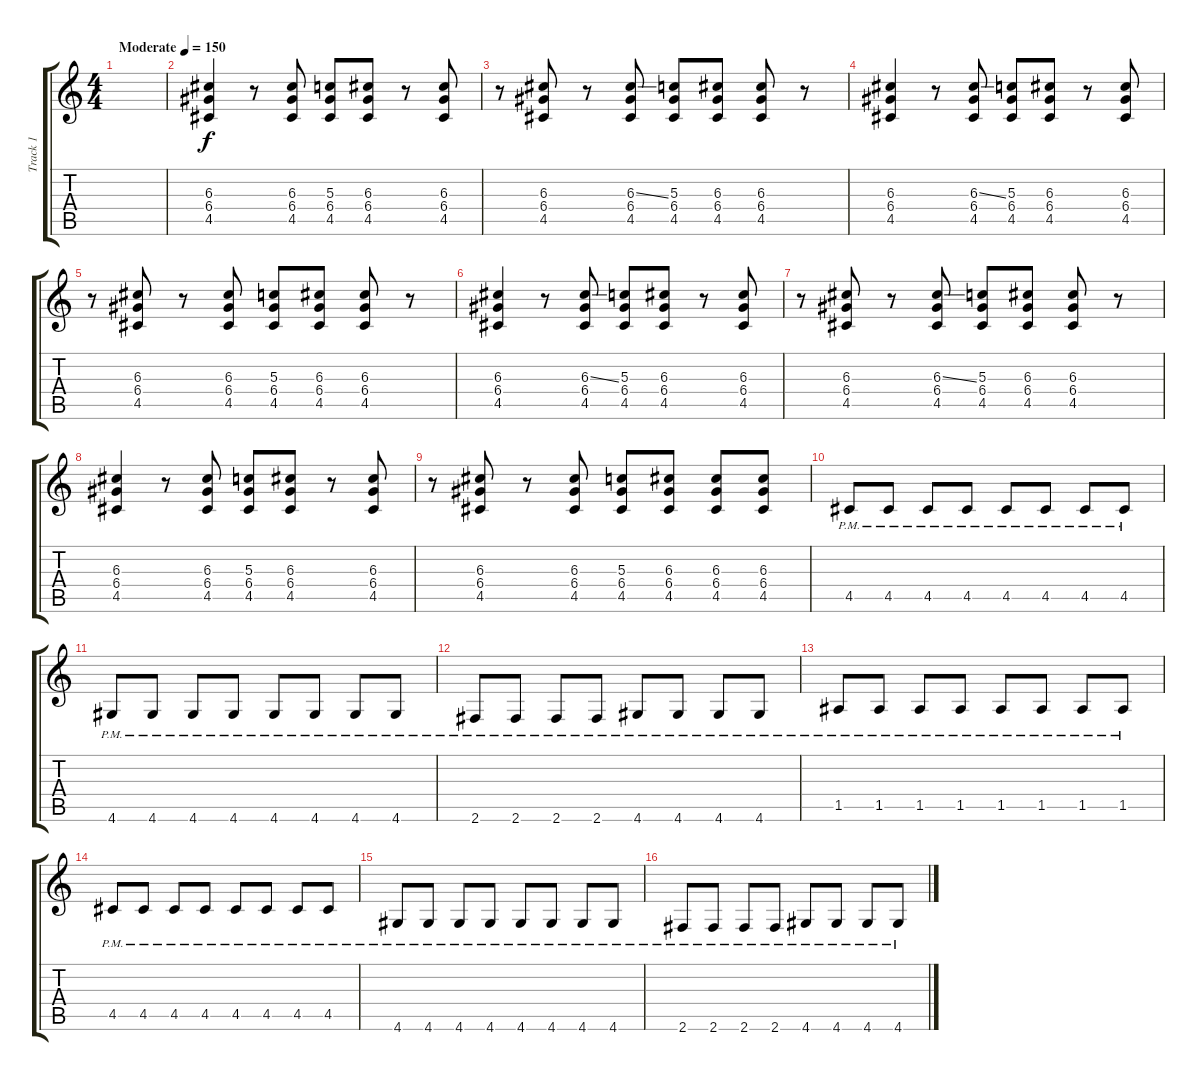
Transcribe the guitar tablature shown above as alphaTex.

\track ("Track 1" "Track 1") {instrument distortionguitar}
\staff {score tabs}
\tuning (E4 B3 G3 D3 A2 E2) {hide}
\ts (4 4)
\tempo (150 "Moderate")
\clef g2
\ks c
|
(6.3 6.4 4.5).4 r.8 (6.3 6.4 4.5).8 (5.3 6.4 4.5).8 (6.3 6.4 4.5).8 r.8 (6.3 6.4 4.5).8 |
r.8 (6.3 6.4 4.5).8 r.8 (6.3{ss} 6.4 4.5).8 (5.3 6.4 4.5).8 (6.3 6.4 4.5).8 (6.3 6.4 4.5).8 r.8 |
(6.3 6.4 4.5).4 r.8 (6.3{ss} 6.4 4.5).8 (5.3 6.4 4.5).8 (6.3 6.4 4.5).8 r.8 (6.3 6.4 4.5).8 |
r.8 (6.3 6.4 4.5).8 r.8 (6.3 6.4 4.5).8 (5.3 6.4 4.5).8 (6.3 6.4 4.5).8 (6.3 6.4 4.5).8 r.8 |
(6.3 6.4 4.5).4 r.8 (6.3{ss} 6.4 4.5).8 (5.3 6.4 4.5).8 (6.3 6.4 4.5).8 r.8 (6.3 6.4 4.5).8 |
r.8 (6.3 6.4 4.5).8 r.8 (6.3{ss} 6.4 4.5).8 (5.3 6.4 4.5).8 (6.3 6.4 4.5).8 (6.3 6.4 4.5).8 r.8 |
(6.3 6.4 4.5).4 r.8 (6.3 6.4 4.5).8 (5.3 6.4 4.5).8 (6.3 6.4 4.5).8 r.8 (6.3 6.4 4.5).8 |
r.8 (6.3 6.4 4.5).8 r.8 (6.3 6.4 4.5).8 (5.3 6.4 4.5).8 (6.3 6.4 4.5).8 (6.3 6.4 4.5).8 (6.3 6.4 4.5).8 |
4.5{pm}.8 4.5{pm}.8 4.5{pm}.8 4.5{pm}.8 4.5{pm}.8 4.5{pm}.8 4.5{pm}.8 4.5{pm}.8 |
4.6{pm}.8 4.6{pm}.8 4.6{pm}.8 4.6{pm}.8 4.6{pm}.8 4.6{pm}.8 4.6{pm}.8 4.6{pm}.8 |
2.6{pm}.8 2.6{pm}.8 2.6{pm}.8 2.6{pm}.8 4.6{pm}.8 4.6{pm}.8 4.6{pm}.8 4.6{pm}.8 |
1.5{pm}.8 1.5{pm}.8 1.5{pm}.8 1.5{pm}.8 1.5{pm}.8 1.5{pm}.8 1.5{pm}.8 1.5{pm}.8 |
4.5{pm}.8 4.5{pm}.8 4.5{pm}.8 4.5{pm}.8 4.5{pm}.8 4.5{pm}.8 4.5{pm}.8 4.5{pm}.8 |
4.6{pm}.8 4.6{pm}.8 4.6{pm}.8 4.6{pm}.8 4.6{pm}.8 4.6{pm}.8 4.6{pm}.8 4.6{pm}.8 |
2.6{pm}.8 2.6{pm}.8 2.6{pm}.8 2.6{pm}.8 4.6{pm}.8 4.6{pm}.8 4.6{pm}.8 4.6{pm}.8
